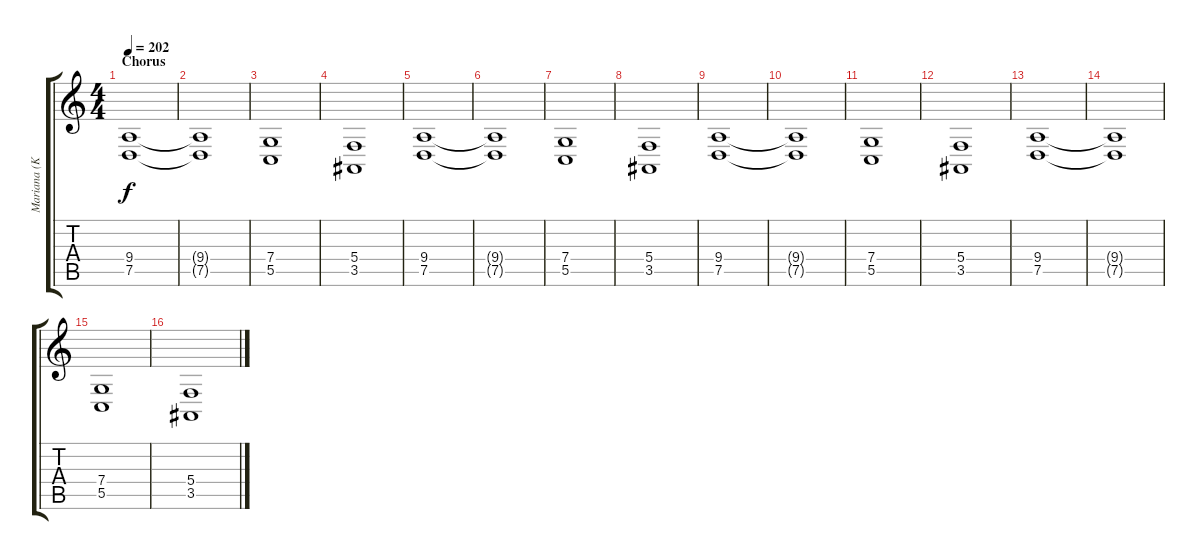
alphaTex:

\track ("Mariana (KeybLow)" "Mariana (K") {instrument stringensemble1}
\staff {score tabs}
\tuning (D4 A3 F3 C3 G2 D2) {hide}
\ts (4 4)
\section ("" "Chorus")
\tempo 202
\clef g2
\ks c
(9.4 7.5).1{dy f volume 13 balance 8 instrument stringensemble1} |
(9.4{t} 7.5{t}).1 |
(7.4 5.5).1 |
(5.4 3.5).1 |
(9.4 7.5).1 |
(9.4{t} 7.5{t}).1 |
(7.4 5.5).1 |
(5.4 3.5).1 |
(9.4 7.5).1 |
(9.4{t} 7.5{t}).1 |
(7.4 5.5).1 |
(5.4 3.5).1 |
(9.4 7.5).1 |
(9.4{t} 7.5{t}).1 |
(7.4 5.5).1 |
(5.4 3.5).1
